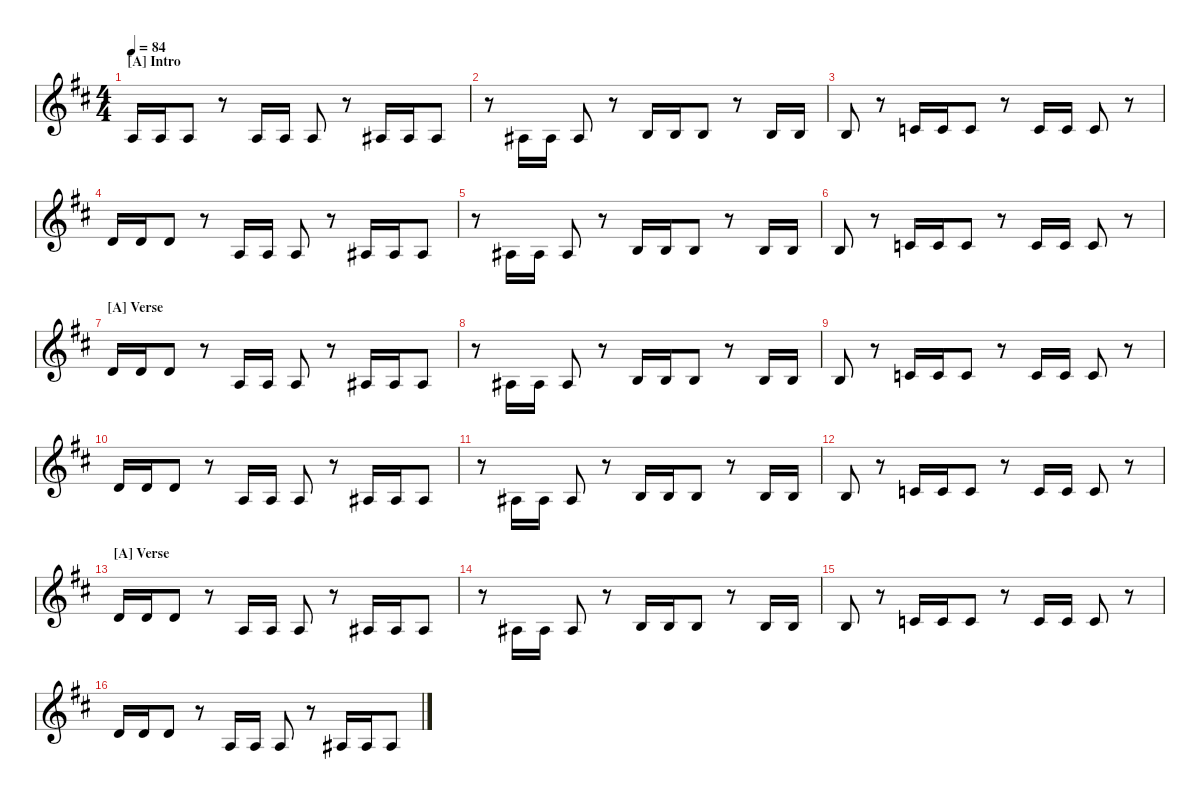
\hideDynamics
\bracketExtendMode nobrackets
\singleTrackTrackNamePolicy hidden
\multiTrackTrackNamePolicy hidden
\otherSystemsTrackNameOrientation horizontal
\track ("Violin" "Violin") {instrument violin}
\staff {score}
\tuning (E5 A4 D4 G3)
\ts (4 4)
\beaming (8 2 2 2 2)
\section ("A" "Intro")
\tempo 84
\clef g2
\scale
0.314406
\ks d
2.4{acc forcenatural}.16{dy f instrument violin beam Up} 2.4{acc forcenatural}.16{beam Up} 2.4{acc forcenatural}.8{beam Up} r.8{beam Up} 2.4{acc forcenatural}.16{beam Up} 2.4{acc forcenatural}.16{beam Up} 2.4{acc forcenatural}.8{beam Up} r.8{beam Up} 3.4{acc #}.16{beam Up} 3.4{acc #}.16{beam Up} 3.4{acc #}.8{beam Up} |
\scale
0.237645 r.8{beam Down} 3.4{acc #}.16{beam Up} 3.4{acc #}.16{beam Up} 3.4{acc #}.8{beam Up} r.8{beam Up} 4.4{acc forcenatural}.16{dy ff beam Up} 4.4{acc forcenatural}.16{beam Up} 4.4{acc forcenatural}.8{beam Up} r.8{beam Up} 4.4{acc forcenatural}.16{beam Up} 4.4{acc forcenatural}.16{beam Up} |
\scale
0.211356 4.4{acc forcenatural}.8{beam Up} r.8{beam Up} 5.4{acc forcenatural}.16{beam Up} 5.4{acc forcenatural}.16{beam Up} 5.4{acc forcenatural}.8{beam Up} r.8{beam Up} 5.4{acc forcenatural}.16{beam Up} 5.4{acc forcenatural}.16{beam Up} 5.4{acc forcenatural}.8{beam Up} r.8{beam Up} |
\scale
0.236593 0.3{acc forcenatural}.16{dy f beam Up} 0.3{acc forcenatural}.16{beam Up} 0.3{acc forcenatural}.8{beam Up} r.8{beam Up} 2.4{acc forcenatural}.16{beam Up} 2.4{acc forcenatural}.16{beam Up} 2.4{acc forcenatural}.8{beam Up} r.8{beam Up} 3.4{acc #}.16{beam Up} 3.4{acc #}.16{beam Up} 3.4{acc #}.8{beam Up} |
\scale
0.257403 r.8{beam Down} 3.4{acc #}.16{beam Up} 3.4{acc #}.16{beam Up} 3.4{acc #}.8{beam Up} r.8{beam Up} 4.4{acc forcenatural}.16{dy ff beam Up} 4.4{acc forcenatural}.16{beam Up} 4.4{acc forcenatural}.8{beam Up} r.8{beam Up} 4.4{acc forcenatural}.16{beam Up} 4.4{acc forcenatural}.16{beam Up} |
\scale
0.228929 4.4{acc forcenatural}.8{beam Up} r.8{beam Up} 5.4{acc forcenatural}.16{beam Up} 5.4{acc forcenatural}.16{beam Up} 5.4{acc forcenatural}.8{beam Up} r.8{beam Up} 5.4{acc forcenatural}.16{beam Up} 5.4{acc forcenatural}.16{beam Up} 5.4{acc forcenatural}.8{beam Up} r.8{beam Up} |
\section ("A" "Verse")
\scale
0.256264 0.3{acc forcenatural}.16{dy f beam Up} 0.3{acc forcenatural}.16{beam Up} 0.3{acc forcenatural}.8{beam Up} r.8{beam Up} 2.4{acc forcenatural}.16{beam Up} 2.4{acc forcenatural}.16{beam Up} 2.4{acc forcenatural}.8{beam Up} r.8{beam Up} 3.4{acc #}.16{beam Up} 3.4{acc #}.16{beam Up} 3.4{acc #}.8{beam Up} |
\scale
0.257403 r.8{beam Down} 3.4{acc #}.16{beam Up} 3.4{acc #}.16{beam Up} 3.4{acc #}.8{beam Up} r.8{beam Up} 4.4{acc forcenatural}.16{dy ff beam Up} 4.4{acc forcenatural}.16{beam Up} 4.4{acc forcenatural}.8{beam Up} r.8{beam Up} 4.4{acc forcenatural}.16{beam Up} 4.4{acc forcenatural}.16{beam Up} |
\scale
0.235639 4.4{acc forcenatural}.8{beam Up} r.8{beam Up} 5.4{acc forcenatural}.16{beam Up} 5.4{acc forcenatural}.16{beam Up} 5.4{acc forcenatural}.8{beam Up} r.8{beam Up} 5.4{acc forcenatural}.16{beam Up} 5.4{acc forcenatural}.16{beam Up} 5.4{acc forcenatural}.8{beam Up} r.8{beam Up} |
\scale
0.263775 0.3{acc forcenatural}.16{dy f beam Up} 0.3{acc forcenatural}.16{beam Up} 0.3{acc forcenatural}.8{beam Up} r.8{beam Up} 2.4{acc forcenatural}.16{beam Up} 2.4{acc forcenatural}.16{beam Up} 2.4{acc forcenatural}.8{beam Up} r.8{beam Up} 3.4{acc #}.16{beam Up} 3.4{acc #}.16{beam Up} 3.4{acc #}.8{beam Up} |
\scale
0.264947 r.8{beam Down} 3.4{acc #}.16{beam Up} 3.4{acc #}.16{beam Up} 3.4{acc #}.8{beam Up} r.8{beam Up} 4.4{acc forcenatural}.16{dy ff beam Up} 4.4{acc forcenatural}.16{beam Up} 4.4{acc forcenatural}.8{beam Up} r.8{beam Up} 4.4{acc forcenatural}.16{beam Up} 4.4{acc forcenatural}.16{beam Up} |
\scale
0.235639 4.4{acc forcenatural}.8{beam Up} r.8{beam Up} 5.4{acc forcenatural}.16{beam Up} 5.4{acc forcenatural}.16{beam Up} 5.4{acc forcenatural}.8{beam Up} r.8{beam Up} 5.4{acc forcenatural}.16{beam Up} 5.4{acc forcenatural}.16{beam Up} 5.4{acc forcenatural}.8{beam Up} r.8{beam Up} |
\section ("A" "Verse")
\scale
0.256556 0.3{acc forcenatural}.16{dy f beam Up} 0.3{acc forcenatural}.16{beam Up} 0.3{acc forcenatural}.8{beam Up} r.8{beam Up} 2.4{acc forcenatural}.16{beam Up} 2.4{acc forcenatural}.16{beam Up} 2.4{acc forcenatural}.8{beam Up} r.8{beam Up} 3.4{acc #}.16{beam Up} 3.4{acc #}.16{beam Up} 3.4{acc #}.8{beam Up} |
\scale
0.257697 r.8{beam Down} 3.4{acc #}.16{beam Up} 3.4{acc #}.16{beam Up} 3.4{acc #}.8{beam Up} r.8{beam Up} 4.4{acc forcenatural}.16{dy ff beam Up} 4.4{acc forcenatural}.16{beam Up} 4.4{acc forcenatural}.8{beam Up} r.8{beam Up} 4.4{acc forcenatural}.16{beam Up} 4.4{acc forcenatural}.16{beam Up} |
\scale
0.22919 4.4{acc forcenatural}.8{beam Up} r.8{beam Up} 5.4{acc forcenatural}.16{beam Up} 5.4{acc forcenatural}.16{beam Up} 5.4{acc forcenatural}.8{beam Up} r.8{beam Up} 5.4{acc forcenatural}.16{beam Up} 5.4{acc forcenatural}.16{beam Up} 5.4{acc forcenatural}.8{beam Up} r.8{beam Up} |
\scale
0.256556 0.3{acc forcenatural}.16{dy f beam Up} 0.3{acc forcenatural}.16{beam Up} 0.3{acc forcenatural}.8{beam Up} r.8{beam Up} 2.4{acc forcenatural}.16{beam Up} 2.4{acc forcenatural}.16{beam Up} 2.4{acc forcenatural}.8{beam Up} r.8{beam Up} 3.4{acc #}.16{beam Up} 3.4{acc #}.16{beam Up} 3.4{acc #}.8{beam Up}
